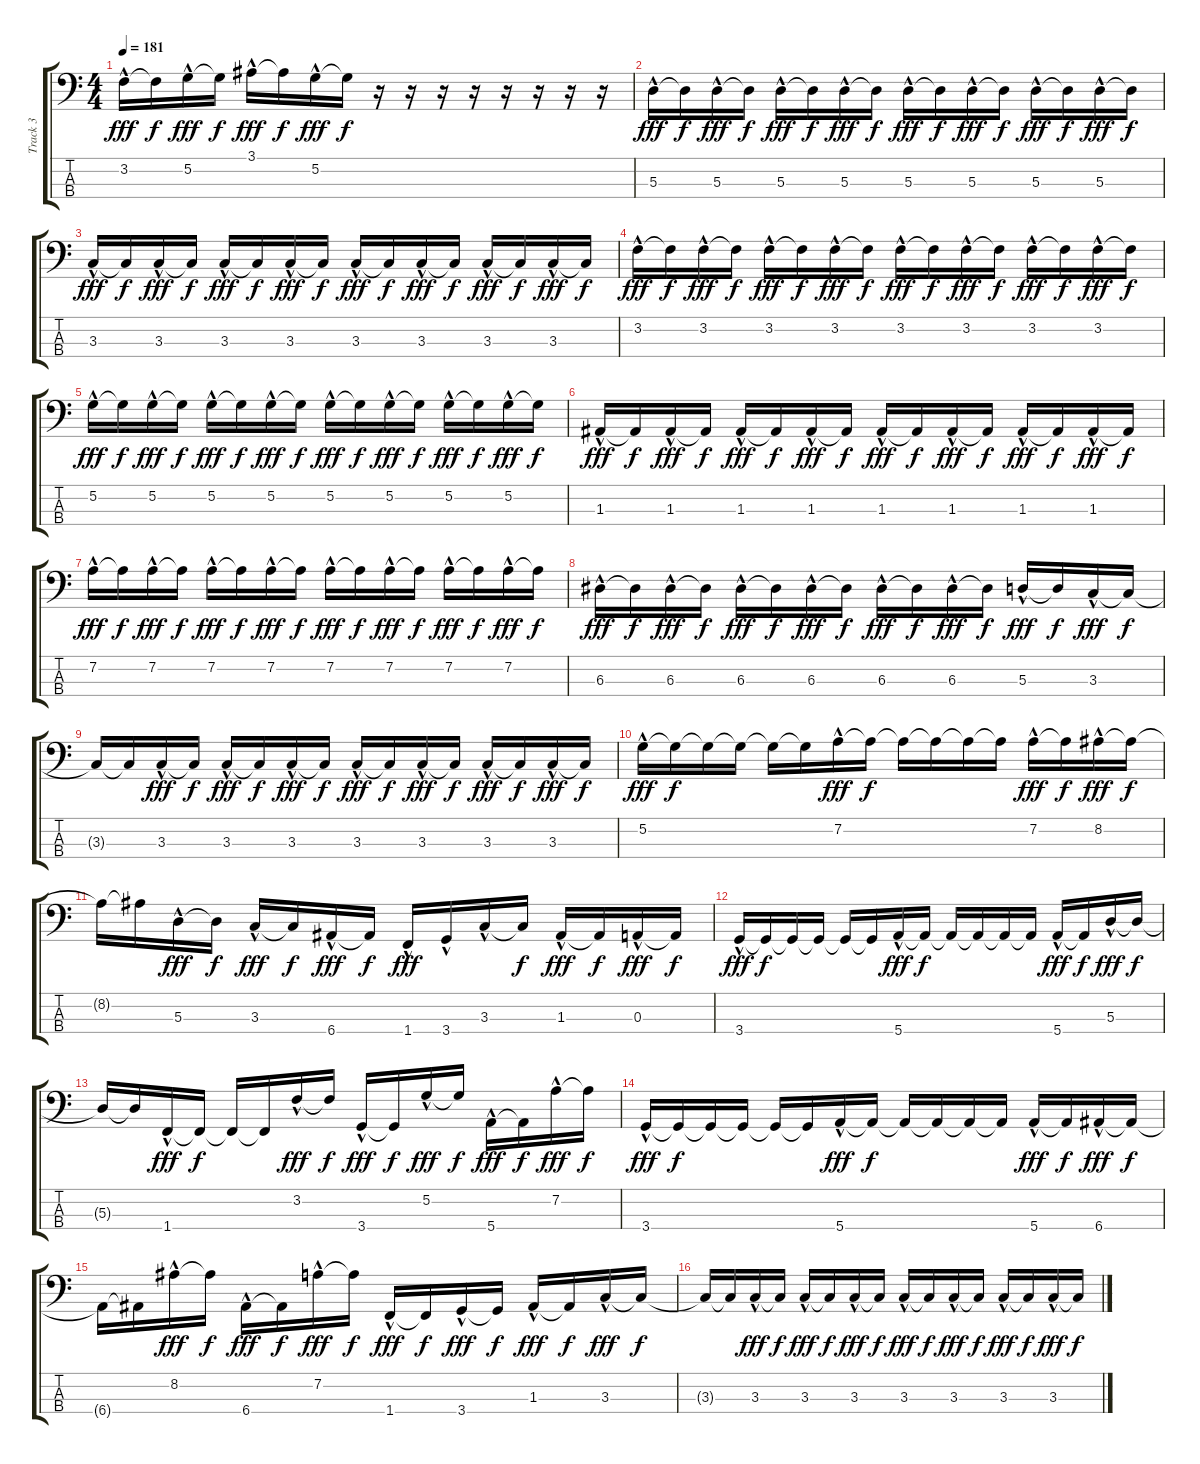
\track ("Track 3" "Track 3") {instrument electricbasspick}
\staff {score tabs}
\tuning (G2 D2 A1 E1) {hide}
\ts (4 4)
\tempo 181
\clef f4
\ks c
3.2{hac}.16{dy fff} 3.2{t}.16{dy f} 5.2{hac}.16{dy fff} 5.2{t}.16{dy f} 3.1{hac}.16{dy fff} 3.1{t}.16{dy f} 5.2{hac}.16{dy fff} 5.2{t}.16{dy f} r.16 r.16 r.16 r.16 r.16 r.16 r.16 r.16 |
5.3{hac}.16{dy fff} 5.3{t}.16{dy f} 5.3{hac}.16{dy fff} 5.3{t}.16{dy f} 5.3{hac}.16{dy fff} 5.3{t}.16{dy f} 5.3{hac}.16{dy fff} 5.3{t}.16{dy f} 5.3{hac}.16{dy fff} 5.3{t}.16{dy f} 5.3{hac}.16{dy fff} 5.3{t}.16{dy f} 5.3{hac}.16{dy fff} 5.3{t}.16{dy f} 5.3{hac}.16{dy fff} 5.3{t}.16{dy f} |
3.3{hac}.16{dy fff} 3.3{t}.16{dy f} 3.3{hac}.16{dy fff} 3.3{t}.16{dy f} 3.3{hac}.16{dy fff} 3.3{t}.16{dy f} 3.3{hac}.16{dy fff} 3.3{t}.16{dy f} 3.3{hac}.16{dy fff} 3.3{t}.16{dy f} 3.3{hac}.16{dy fff} 3.3{t}.16{dy f} 3.3{hac}.16{dy fff} 3.3{t}.16{dy f} 3.3{hac}.16{dy fff} 3.3{t}.16{dy f} |
3.2{hac}.16{dy fff} 3.2{t}.16{dy f} 3.2{hac}.16{dy fff} 3.2{t}.16{dy f} 3.2{hac}.16{dy fff} 3.2{t}.16{dy f} 3.2{hac}.16{dy fff} 3.2{t}.16{dy f} 3.2{hac}.16{dy fff} 3.2{t}.16{dy f} 3.2{hac}.16{dy fff} 3.2{t}.16{dy f} 3.2{hac}.16{dy fff} 3.2{t}.16{dy f} 3.2{hac}.16{dy fff} 3.2{t}.16{dy f} |
5.2{hac}.16{dy fff} 5.2{t}.16{dy f} 5.2{hac}.16{dy fff} 5.2{t}.16{dy f} 5.2{hac}.16{dy fff} 5.2{t}.16{dy f} 5.2{hac}.16{dy fff} 5.2{t}.16{dy f} 5.2{hac}.16{dy fff} 5.2{t}.16{dy f} 5.2{hac}.16{dy fff} 5.2{t}.16{dy f} 5.2{hac}.16{dy fff} 5.2{t}.16{dy f} 5.2{hac}.16{dy fff} 5.2{t}.16{dy f} |
1.3{hac}.16{dy fff} 1.3{t}.16{dy f} 1.3{hac}.16{dy fff} 1.3{t}.16{dy f} 1.3{hac}.16{dy fff} 1.3{t}.16{dy f} 1.3{hac}.16{dy fff} 1.3{t}.16{dy f} 1.3{hac}.16{dy fff} 1.3{t}.16{dy f} 1.3{hac}.16{dy fff} 1.3{t}.16{dy f} 1.3{hac}.16{dy fff} 1.3{t}.16{dy f} 1.3{hac}.16{dy fff} 1.3{t}.16{dy f} |
7.2{hac}.16{dy fff} 7.2{t}.16{dy f} 7.2{hac}.16{dy fff} 7.2{t}.16{dy f} 7.2{hac}.16{dy fff} 7.2{t}.16{dy f} 7.2{hac}.16{dy fff} 7.2{t}.16{dy f} 7.2{hac}.16{dy fff} 7.2{t}.16{dy f} 7.2{hac}.16{dy fff} 7.2{t}.16{dy f} 7.2{hac}.16{dy fff} 7.2{t}.16{dy f} 7.2{hac}.16{dy fff} 7.2{t}.16{dy f} |
6.3{hac}.16{dy fff} 6.3{t}.16{dy f} 6.3{hac}.16{dy fff} 6.3{t}.16{dy f} 6.3{hac}.16{dy fff} 6.3{t}.16{dy f} 6.3{hac}.16{dy fff} 6.3{t}.16{dy f} 6.3{hac}.16{dy fff} 6.3{t}.16{dy f} 6.3{hac}.16{dy fff} 6.3{t}.16{dy f} 5.3{hac}.16{dy fff} 5.3{t}.16{dy f} 3.3{hac}.16{dy fff} 3.3{t}.16{dy f} |
3.3{t}.16 3.3{t}.16 3.3{hac}.16{dy fff} 3.3{t}.16{dy f} 3.3{hac}.16{dy fff} 3.3{t}.16{dy f} 3.3{hac}.16{dy fff} 3.3{t}.16{dy f} 3.3{hac}.16{dy fff} 3.3{t}.16{dy f} 3.3{hac}.16{dy fff} 3.3{t}.16{dy f} 3.3{hac}.16{dy fff} 3.3{t}.16{dy f} 3.3{hac}.16{dy fff} 3.3{t}.16{dy f} |
5.2{hac}.16{dy fff} 5.2{t}.16{dy f} 5.2{t}.16 5.2{t}.16 5.2{t}.16 5.2{t}.16 7.2{hac}.16{dy fff} 7.2{t}.16{dy f} 7.2{t}.16 7.2{t}.16 7.2{t}.16 7.2{t}.16 7.2{hac}.16{dy fff} 7.2{t}.16{dy f} 8.2{hac}.16{dy fff} 8.2{t}.16{dy f} |
8.2{t}.16 8.2{t}.16 5.3{hac}.16{dy fff} 5.3{t}.16{dy f} 3.3{hac}.16{dy fff} 3.3{t}.16{dy f} 6.4{hac}.16{dy fff} 6.4{t}.16{dy f} 1.4{hac}.16{dy fff} 3.4{hac}.16 3.3{hac}.16 3.3{t}.16{dy f} 1.3{hac}.16{dy fff} 1.3{t}.16{dy f} 0.3{hac}.16{dy fff} 0.3{t}.16{dy f} |
3.4{hac}.16{dy fff} 3.4{t}.16{dy f} 3.4{t}.16 3.4{t}.16 3.4{t}.16 3.4{t}.16 5.4{hac}.16{dy fff} 5.4{t}.16{dy f} 5.4{t}.16 5.4{t}.16 5.4{t}.16 5.4{t}.16 5.4{hac}.16{dy fff} 5.4{t}.16{dy f} 5.3{hac}.16{dy fff} 5.3{t}.16{dy f} |
5.3{t}.16 5.3{t}.16 1.4{hac}.16{dy fff} 1.4{t}.16{dy f} 1.4{t}.16 1.4{t}.16 3.2{hac}.16{dy fff} 3.2{t}.16{dy f} 3.4{hac}.16{dy fff} 3.4{t}.16{dy f} 5.2{hac}.16{dy fff} 5.2{t}.16{dy f} 5.4{hac}.16{dy fff} 5.4{t}.16{dy f} 7.2{hac}.16{dy fff} 7.2{t}.16{dy f} |
3.4{hac}.16{dy fff} 3.4{t}.16{dy f} 3.4{t}.16 3.4{t}.16 3.4{t}.16 3.4{t}.16 5.4{hac}.16{dy fff} 5.4{t}.16{dy f} 5.4{t}.16 5.4{t}.16 5.4{t}.16 5.4{t}.16 5.4{hac}.16{dy fff} 5.4{t}.16{dy f} 6.4{hac}.16{dy fff} 6.4{t}.16{dy f} |
6.4{t}.16 6.4{t}.16 8.2{hac}.16{dy fff} 8.2{t}.16{dy f} 6.4{hac}.16{dy fff} 6.4{t}.16{dy f} 7.2{hac}.16{dy fff} 7.2{t}.16{dy f} 1.4{hac}.16{dy fff} 1.4{t}.16{dy f} 3.4{hac}.16{dy fff} 3.4{t}.16{dy f} 1.3{hac}.16{dy fff} 1.3{t}.16{dy f} 3.3{hac}.16{dy fff} 3.3{t}.16{dy f} |
3.3{t}.16 3.3{t}.16 3.3{hac}.16{dy fff} 3.3{t}.16{dy f} 3.3{hac}.16{dy fff} 3.3{t}.16{dy f} 3.3{hac}.16{dy fff} 3.3{t}.16{dy f} 3.3{hac}.16{dy fff} 3.3{t}.16{dy f} 3.3{hac}.16{dy fff} 3.3{t}.16{dy f} 3.3{hac}.16{dy fff} 3.3{t}.16{dy f} 3.3{hac}.16{dy fff} 3.3{t}.16{dy f}
